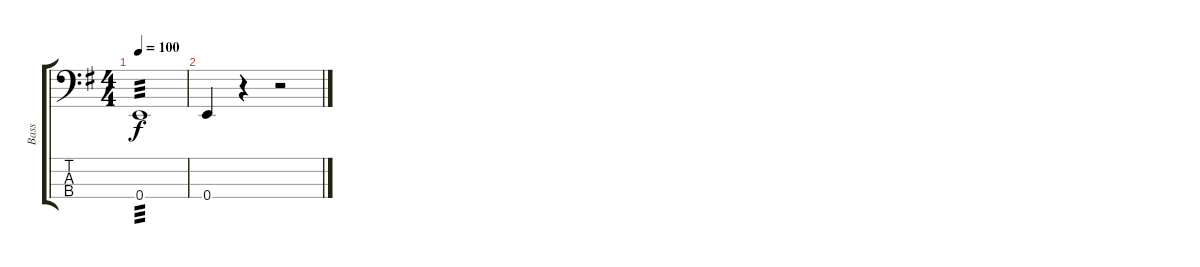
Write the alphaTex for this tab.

\track ("Bass" "Bass") {instrument electricbasspick}
\staff {score tabs}
\tuning (G2 D2 A1 E1) {hide}
\ts (4 4)
\tempo 100
\clef f4
\ks g
0.4.1{tp 3 dy f} |
0.4.4 r.4 r.2
